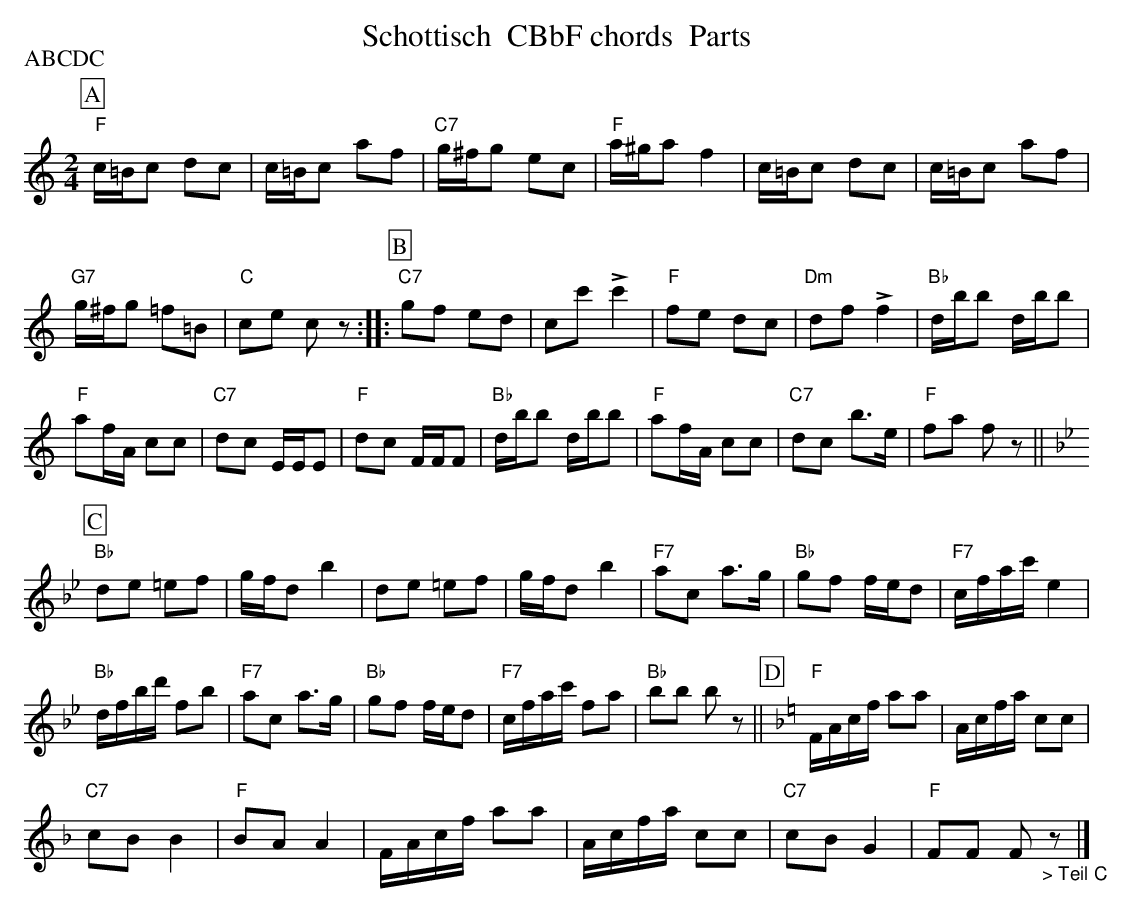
X:1
T: Schottisch  CBbF chords  Parts
P:ABCDC
M:2/4
L:1/16
K:C %%MIDI gchordon
[P:A] "F"c=Bc2 d2c2 | c=Bc2 a2f2 | "C7"g^fg2 e2c2 | "F"a^ga2f4 | c=Bc2 d2c2 | c=Bc2 a2f2 |
"G7"g^fg2 =f2=B2 | "C"c2e2 c2z2 :: [P:B]  "C7"g2f2 e2d2 | c2c'2+>+c'4 | "F"f2e2 d2c2 | "Dm"d2f2 +>+f4 | "Bb"dbb2 dbb2 |
"F"a2fA c2c2 | "C7"d2c2 EEE2 | "F"d2c2 FFF2 | "Bb"dbb2 dbb2 | "F"a2fA c2c2 | "C7"d2c2 b3e | "F"f2a2 f2z2 || [P:C] [K:Bb]
"Bb"d2e2 =e2f2 | gfd2 b4 | d2e2 =e2f2 | gfd2 b4 | "F7"a2c2 a3g | "Bb"g2f2 fed2 | "F7"cfac' e4 |
"Bb"dfbd' f2b2 | "F7"a2c2 a3g | "Bb"g2f2 fed2 | "F7"cfac' f2a2 | "Bb"b2b2 b2z2 || [P:D] [K:F] "F"FAcf a2a2 | Acfa c2c2 |
"C7"c2B2 B4 | "F"B2A2 A4 | FAcf a2a2 | Acfa c2c2 | "C7"c2B2 G4 | "F"F2F2 F2"_> Teil C"z2 |]
